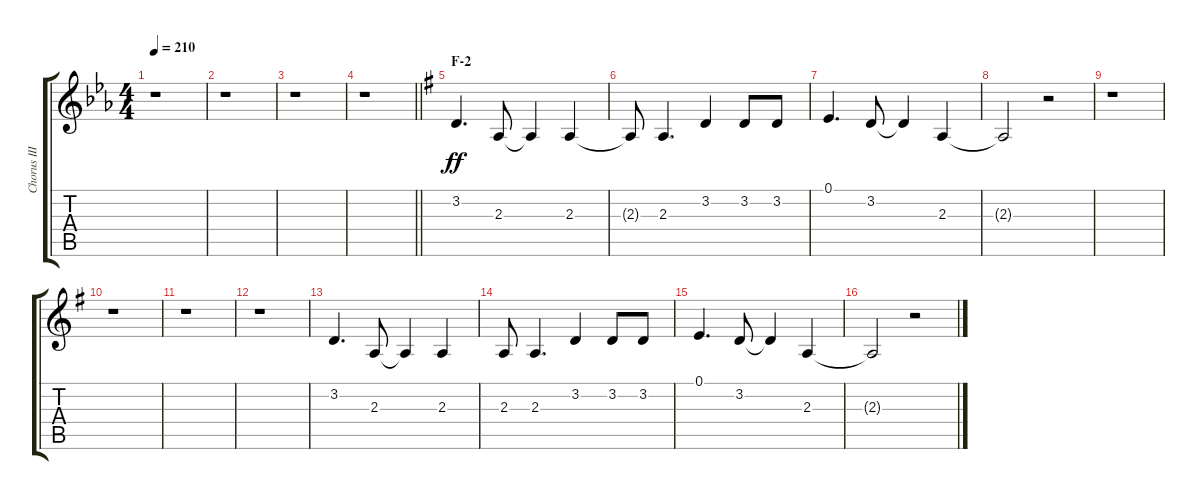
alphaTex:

\track ("Chorus III" "Chorus III") {instrument voiceoohs}
\staff {score tabs}
\tuning (E4 B3 G3 D3 A2 E2) {hide}
\ts (4 4)
\tempo 210
\clef g2
\ks eb
r.1{dy ff} |
r.1 |
r.1 |
\barLineRight lightlight
r.1 |
\section ("" "F-2")
\ks g
3.2.4{d} 2.3.8 2.3{t}.4 2.3.4 |
2.3{t}.8 2.3.4{d} 3.2.4 3.2.8 3.2.8 |
0.1.4{d} 3.2.8 3.2{t}.4 2.3.4 |
2.3{t}.2 r.2 |
r.1 |
r.1 |
r.1 |
r.1 |
3.2.4{d} 2.3.8 2.3{t}.4 2.3.4 |
2.3.8 2.3.4{d} 3.2.4 3.2.8 3.2.8 |
0.1.4{d} 3.2.8 3.2{t}.4 2.3.4 |
2.3{t}.2 r.2
